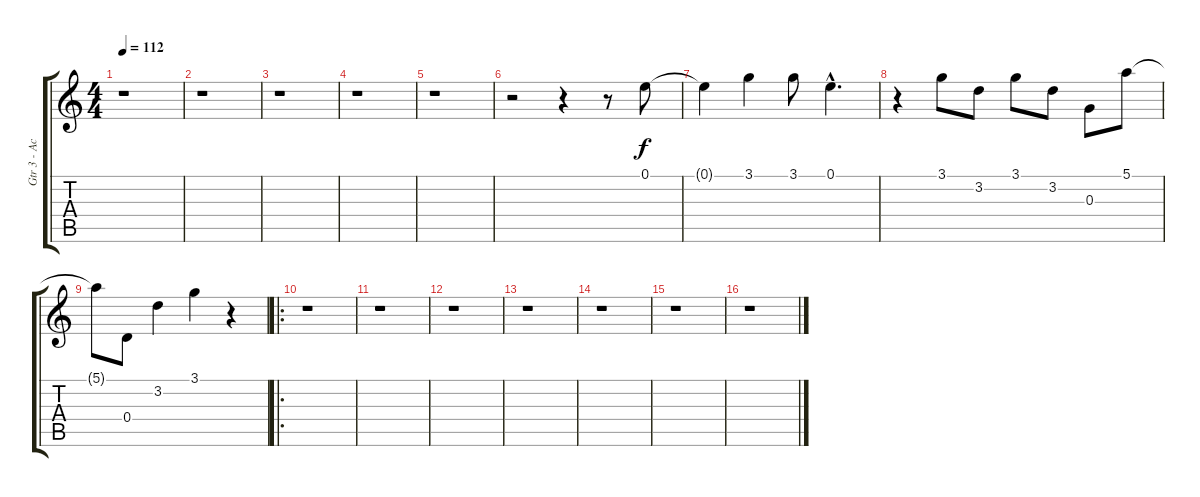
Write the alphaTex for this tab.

\track ("Gtr 3 - Acoustic" "Gtr 3 - Ac") {instrument acousticguitarsteel}
\staff {score tabs}
\tuning (E4 B3 G3 D3 A2 E2) {hide}
\ts (4 4)
\tempo 112
\clef g2
\ks c
r.1{dy f} |
r.1 |
r.1 |
r.1 |
r.1 |
r.2 r.4 r.8 0.1.8 |
0.1{t}.4 3.1.4 3.1.8 0.1{hac}.4{d} |
r.4 3.1.8 3.2.8 3.1.8 3.2.8 0.3.8 5.1.8 |
5.1{t}.8 0.4.8 3.2.4 3.1.4 r.4 |
\ro
r.1 |
r.1 |
r.1 |
r.1 |
r.1 |
r.1 |
r.1
